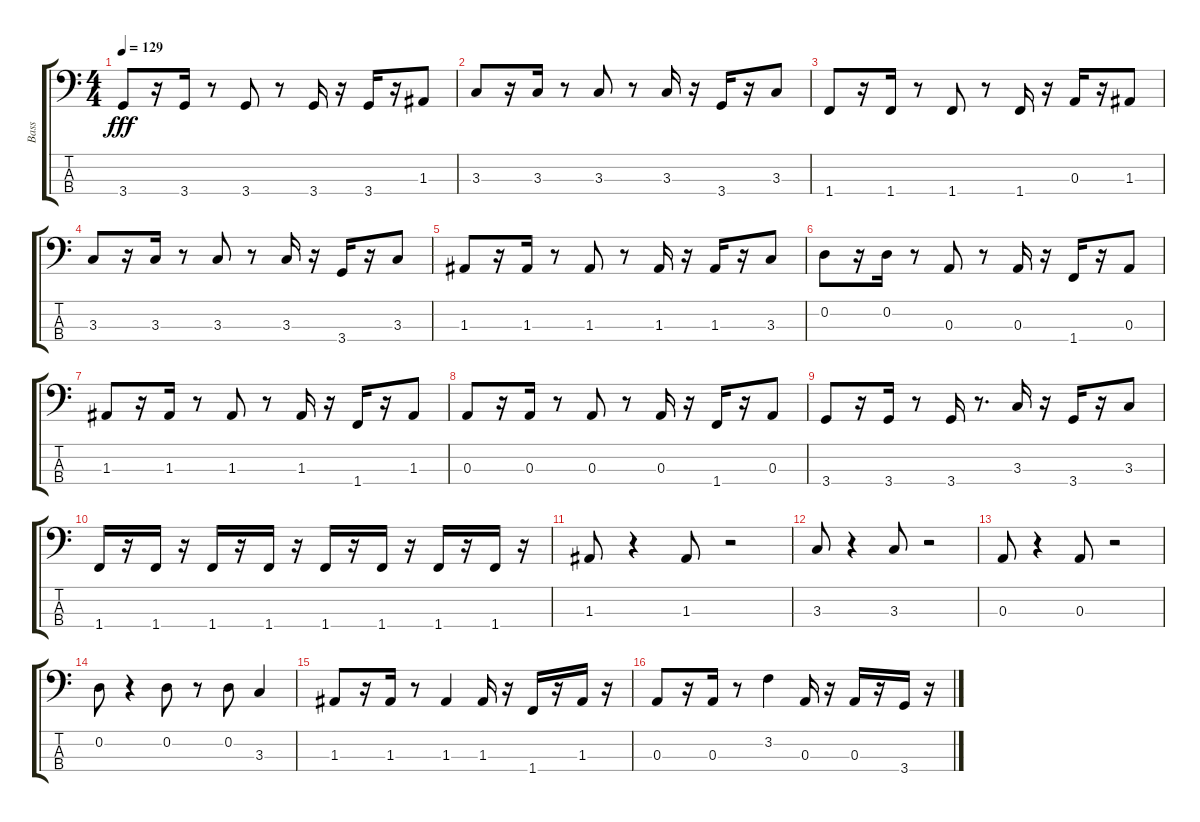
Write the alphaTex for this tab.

\track ("Bass" "Bass") {instrument electricbassfinger}
\staff {score tabs}
\tuning (G2 D2 A1 E1) {hide}
\ts (4 4)
\tempo 129
\clef f4
\ks c
3.4.8{dy fff} r.16 3.4.16 r.8 3.4.8 r.8 3.4.16 r.16 3.4.16 r.16 1.3.8 |
3.3.8 r.16 3.3.16 r.8 3.3.8 r.8 3.3.16 r.16 3.4.16 r.16 3.3.8 |
1.4.8 r.16 1.4.16 r.8 1.4.8 r.8 1.4.16 r.16 0.3.16 r.16 1.3.8 |
3.3.8 r.16 3.3.16 r.8 3.3.8 r.8 3.3.16 r.16 3.4.16 r.16 3.3.8 |
1.3.8 r.16 1.3.16 r.8 1.3.8 r.8 1.3.16 r.16 1.3.16 r.16 3.3.8 |
0.2.8 r.16 0.2.16 r.8 0.3.8 r.8 0.3.16 r.16 1.4.16 r.16 0.3.8 |
1.3.8 r.16 1.3.16 r.8 1.3.8 r.8 1.3.16 r.16 1.4.16 r.16 1.3.8 |
0.3.8 r.16 0.3.16 r.8 0.3.8 r.8 0.3.16 r.16 1.4.16 r.16 0.3.8 |
3.4.8 r.16 3.4.16 r.8 3.4.16 r.8{d} 3.3.16 r.16 3.4.16 r.16 3.3.8 |
1.4.16 r.16 1.4.16 r.16 1.4.16 r.16 1.4.16 r.16 1.4.16 r.16 1.4.16 r.16 1.4.16 r.16 1.4.16 r.16 |
1.3.8 r.4 1.3.8 r.2 |
3.3.8 r.4 3.3.8 r.2 |
0.3.8 r.4 0.3.8 r.2 |
0.2.8 r.4 0.2.8 r.8 0.2.8 3.3.4 |
1.3.8 r.16 1.3.16 r.8 1.3.4 1.3.16 r.16 1.4.16 r.16 1.3.16 r.16 |
0.3.8 r.16 0.3.16 r.8 3.2.4 0.3.16 r.16 0.3.16 r.16 3.4.16 r.16
